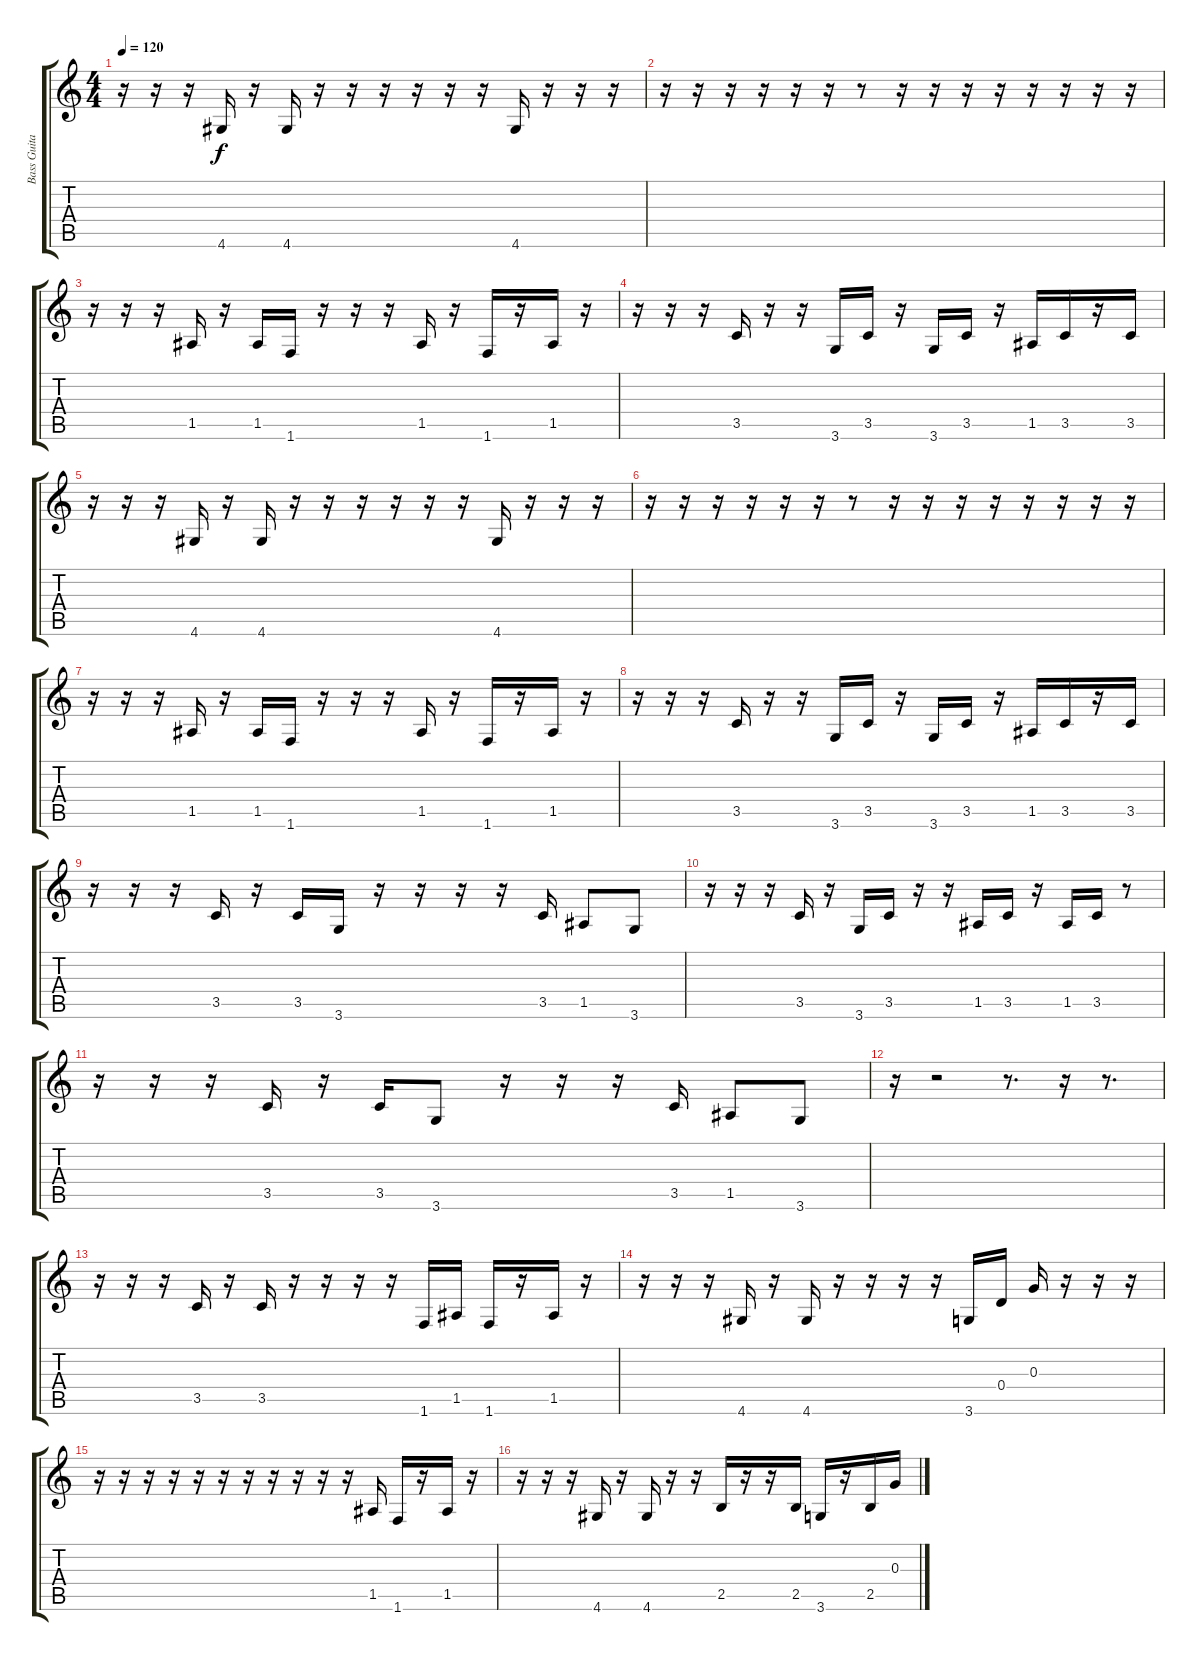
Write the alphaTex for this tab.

\track ("Bass Guitar (pick)" "Bass Guita") {instrument electricbasspick}
\staff {score tabs}
\tuning (E4 B3 G3 D3 A2 E2) {hide}
\ts (4 4)
\tempo 120
\clef g2
\ks c
r.16{dy f} r.16 r.16 4.6.16 r.16 4.6.16 r.16 r.16 r.16 r.16 r.16 r.16 4.6.16 r.16 r.16 r.16 |
r.16 r.16 r.16 r.16 r.16 r.16 r.8 r.16 r.16 r.16 r.16 r.16 r.16 r.16 r.16 |
r.16 r.16 r.16 1.5.16 r.16 1.5.16 1.6.16 r.16 r.16 r.16 1.5.16 r.16 1.6.16 r.16 1.5.16 r.16 |
r.16 r.16 r.16 3.5.16 r.16 r.16 3.6.16 3.5.16 r.16 3.6.16 3.5.16 r.16 1.5.16 3.5.16 r.16 3.5.16 |
r.16 r.16 r.16 4.6.16 r.16 4.6.16 r.16 r.16 r.16 r.16 r.16 r.16 4.6.16 r.16 r.16 r.16 |
r.16 r.16 r.16 r.16 r.16 r.16 r.8 r.16 r.16 r.16 r.16 r.16 r.16 r.16 r.16 |
r.16 r.16 r.16 1.5.16 r.16 1.5.16 1.6.16 r.16 r.16 r.16 1.5.16 r.16 1.6.16 r.16 1.5.16 r.16 |
r.16 r.16 r.16 3.5.16 r.16 r.16 3.6.16 3.5.16 r.16 3.6.16 3.5.16 r.16 1.5.16 3.5.16 r.16 3.5.16 |
r.16 r.16 r.16 3.5.16 r.16 3.5.16 3.6.16 r.16 r.16 r.16 r.16 3.5.16 1.5.8 3.6.8 |
r.16 r.16 r.16 3.5.16 r.16 3.6.16 3.5.16 r.16 r.16 1.5.16 3.5.16 r.16 1.5.16 3.5.16 r.8 |
r.16 r.16 r.16 3.5.16 r.16 3.5.16 3.6.8 r.16 r.16 r.16 3.5.16 1.5.8 3.6.8 |
r.16 r.2 r.8{d} r.16 r.8{d} |
r.16 r.16 r.16 3.5.16 r.16 3.5.16 r.16 r.16 r.16 r.16 1.6.16 1.5.16 1.6.16 r.16 1.5.16 r.16 |
r.16 r.16 r.16 4.6.16 r.16 4.6.16 r.16 r.16 r.16 r.16 3.6.16 0.4.16 0.3.16 r.16 r.16 r.16 |
r.16 r.16 r.16 r.16 r.16 r.16 r.16 r.16 r.16 r.16 r.16 1.5.16 1.6.16 r.16 1.5.16 r.16 |
r.16 r.16 r.16 4.6.16 r.16 4.6.16 r.16 r.16 2.5.16 r.16 r.16 2.5.16 3.6.16 r.16 2.5.16 0.3.16
